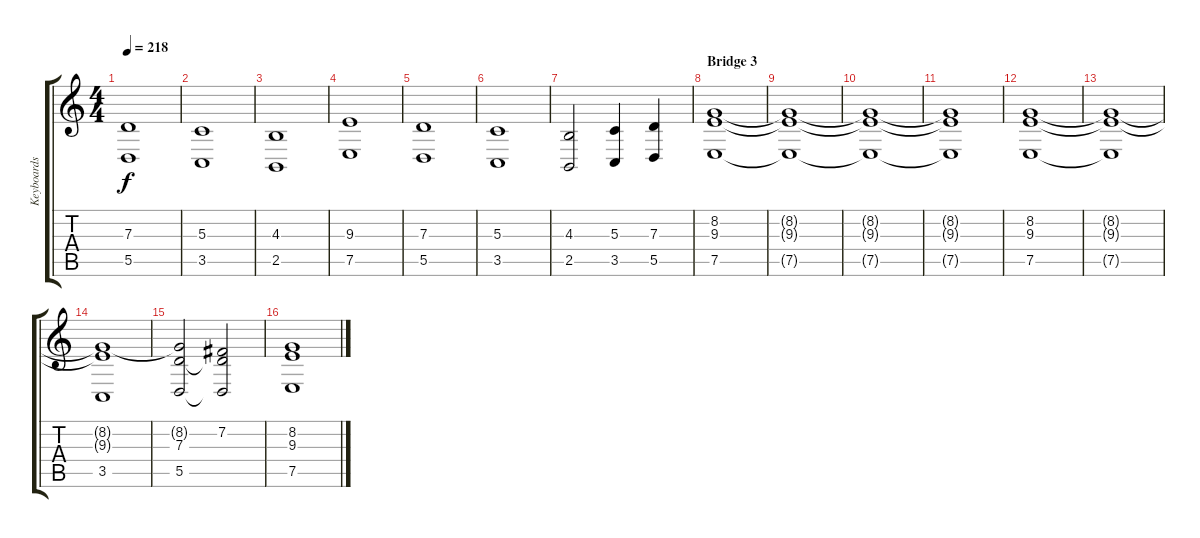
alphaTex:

\track ("Keyboards 3" "Keyboards ") {instrument stringensemble1}
\staff {score tabs}
\tuning (E4 B3 G3 D3 A2 E2) {hide}
\ts (4 4)
\tempo 218
\clef g2
\ks c
(7.3 5.5).1{dy f} |
(5.3 3.5).1 |
(4.3 2.5).1 |
(9.3 7.5).1 |
(7.3 5.5).1 |
(5.3 3.5).1 |
(4.3 2.5).2 (5.3 3.5).4 (7.3 5.5).4 |
\section ("" "Bridge 3")
(8.2 9.3 7.5).1 |
(8.2{t} 9.3{t} 7.5{t}).1 |
(8.2{t} 9.3{t} 7.5{t}).1 |
(8.2{t} 9.3{t} 7.5{t}).1 |
(8.2 9.3 7.5).1 |
(8.2{t} 9.3{t} 7.5{t}).1 |
(8.2{t} 9.3{t} 3.5).1 |
(8.2{t} 7.3 5.5).2 (7.2 7.3{t} 5.5{t}).2 |
(8.2 9.3 7.5).1
